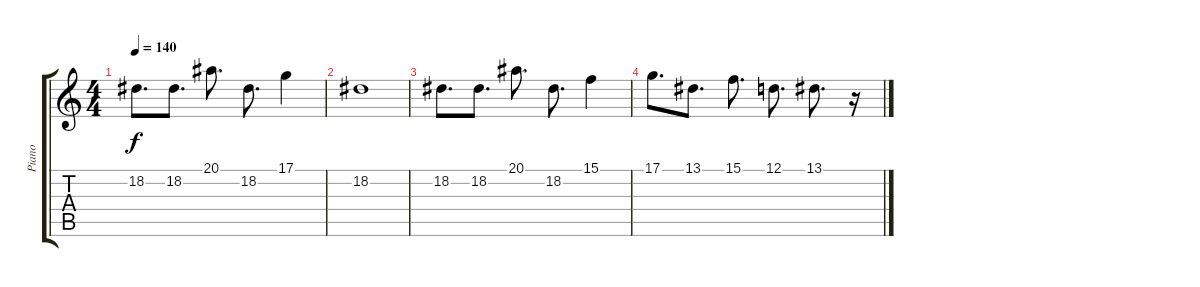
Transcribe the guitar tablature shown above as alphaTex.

\track ("Piano" "Piano") {instrument brightacousticpiano}
\staff {score tabs}
\tuning (D4 A3 F3 C3 G2 C2) {hide}
\ts (4 4)
\tempo 140
\clef g2
\ks c
18.2.8{d dy f} 18.2.8{d} 20.1.8{d} 18.2.8{d} 17.1.4 |
18.2.1 |
18.2.8{d} 18.2.8{d} 20.1.8{d} 18.2.8{d} 15.1.4 |
17.1.8{d} 13.1.8{d} 15.1.8{d} 12.1.8{d} 13.1.8{d} r.16
